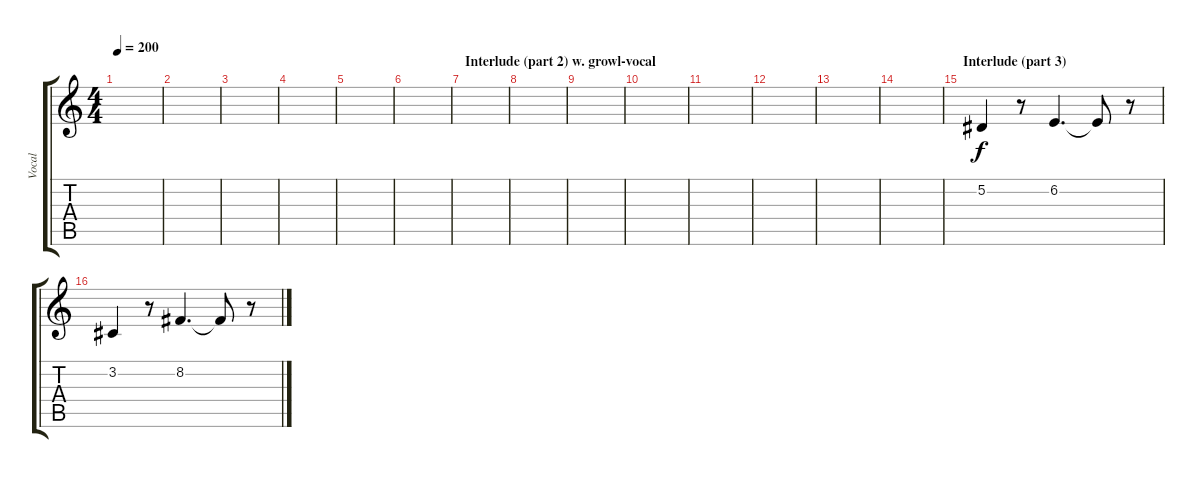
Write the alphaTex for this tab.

\track ("Vocal" "Vocal") {instrument tenorsax}
\staff {score tabs}
\tuning (Eb4 Bb3 Gb3 Db3 Ab2 Eb2) {hide}
\ts (4 4)
\tempo 200
\clef g2
\ks c
|
|
|
|
|
|
\section ("" "Interlude (part 2) w. growl-vocal")
|
|
|
|
|
|
|
|
\section ("" "Interlude (part 3)")
5.2.4 r.8 6.2.4{d} 6.2{t}.8 r.8 |
3.2.4 r.8 8.2.4{d} 8.2{t}.8 r.8
